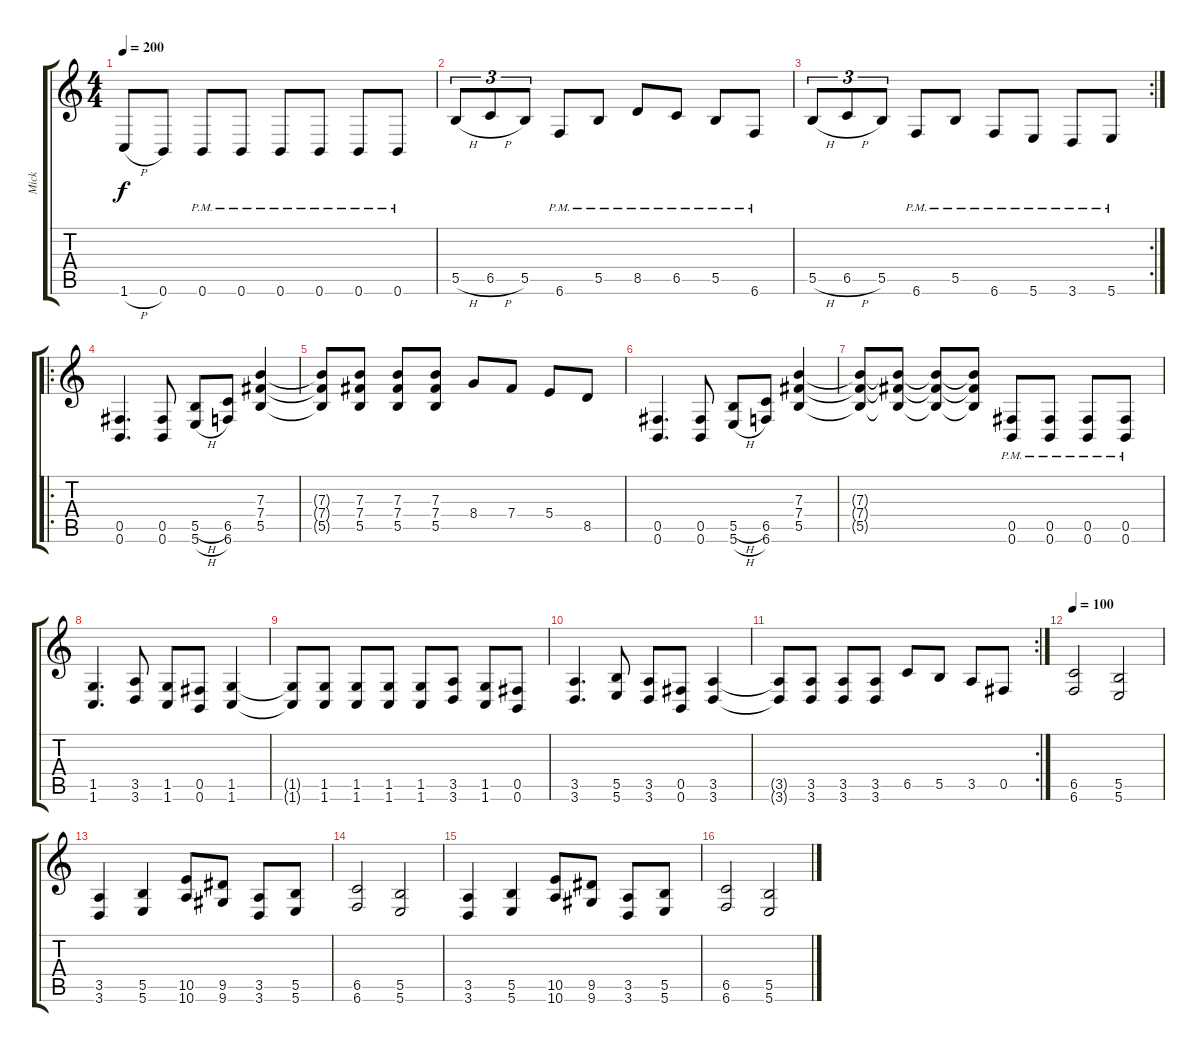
\track ("Mick" "Mick") {instrument distortionguitar}
\staff {score tabs}
\tuning (Db4 Ab3 E3 B2 Gb2 B1) {hide}
\ts (4 4)
\tempo 200
\clef g2
\ks c
1.6{h}.8{dy f} 0.6.8 0.6{pm}.8 0.6{pm}.8 0.6{pm}.8 0.6{pm}.8 0.6{pm}.8 0.6{pm}.8 |
5.5{h}.8{tu (3 2)} 6.5{h}.8{tu (3 2)} 5.5.8{tu (3 2)} 6.6{pm}.8 5.5{pm}.8 8.5{pm}.8 6.5{pm}.8 5.5{pm}.8 6.6{pm}.8 |
\rc 2
5.5{h}.8{tu (3 2)} 6.5{h}.8{tu (3 2)} 5.5.8{tu (3 2)} 6.6{pm}.8 5.5{pm}.8 6.6{pm}.8 5.6{pm}.8 3.6{pm}.8 5.6{pm}.8 |
\ro
(0.5 0.6).4{d} (0.5 0.6).8 (5.5{h} 5.6{h}).8 (6.5 6.6).8 (7.3 7.4 5.5).4 |
(7.3{t} 7.4{t} 5.5{t}).8 (7.3 7.4 5.5).8 (7.3 7.4 5.5).8 (7.3 7.4 5.5).8 8.4.8 7.4.8 5.4.8 8.5.8 |
(0.5 0.6).4{d} (0.5 0.6).8 (5.5{h} 5.6{h}).8 (6.5 6.6).8 (7.3 7.4 5.5).4 |
(7.3{t} 7.4{t} 5.5{t}).8 (7.3{t} 7.4{t} 5.5{t}).8 (7.3{t} 7.4{t} 5.5{t}).8 (7.3{t} 7.4{t} 5.5{t}).8 (0.5{pm} 0.6{pm}).8 (0.5{pm} 0.6{pm}).8 (0.5{pm} 0.6{pm}).8 (0.5{pm} 0.6{pm}).8 |
(1.5 1.6).4{d} (3.5 3.6).8 (1.5 1.6).8 (0.5 0.6).8 (1.5 1.6).4 |
(1.5{t} 1.6{t}).8 (1.5 1.6).8 (1.5 1.6).8 (1.5 1.6).8 (1.5 1.6).8 (3.5 3.6).8 (1.5 1.6).8 (0.5 0.6).8 |
(3.5 3.6).4{d} (5.5 5.6).8 (3.5 3.6).8 (0.5 0.6).8 (3.5 3.6).4 |
\rc 2
(3.5{t} 3.6{t}).8 (3.5 3.6).8 (3.5 3.6).8 (3.5 3.6).8 6.5.8 5.5.8 3.5.8 0.5.8 |
\tempo 100
(6.5 6.6).2 (5.5 5.6).2 |
(3.5 3.6).4 (5.5 5.6).4 (10.5 10.6).8 (9.5 9.6).8 (3.5 3.6).8 (5.5 5.6).8 |
(6.5 6.6).2 (5.5 5.6).2 |
(3.5 3.6).4 (5.5 5.6).4 (10.5 10.6).8 (9.5 9.6).8 (3.5 3.6).8 (5.5 5.6).8 |
(6.5 6.6).2 (5.5 5.6).2
